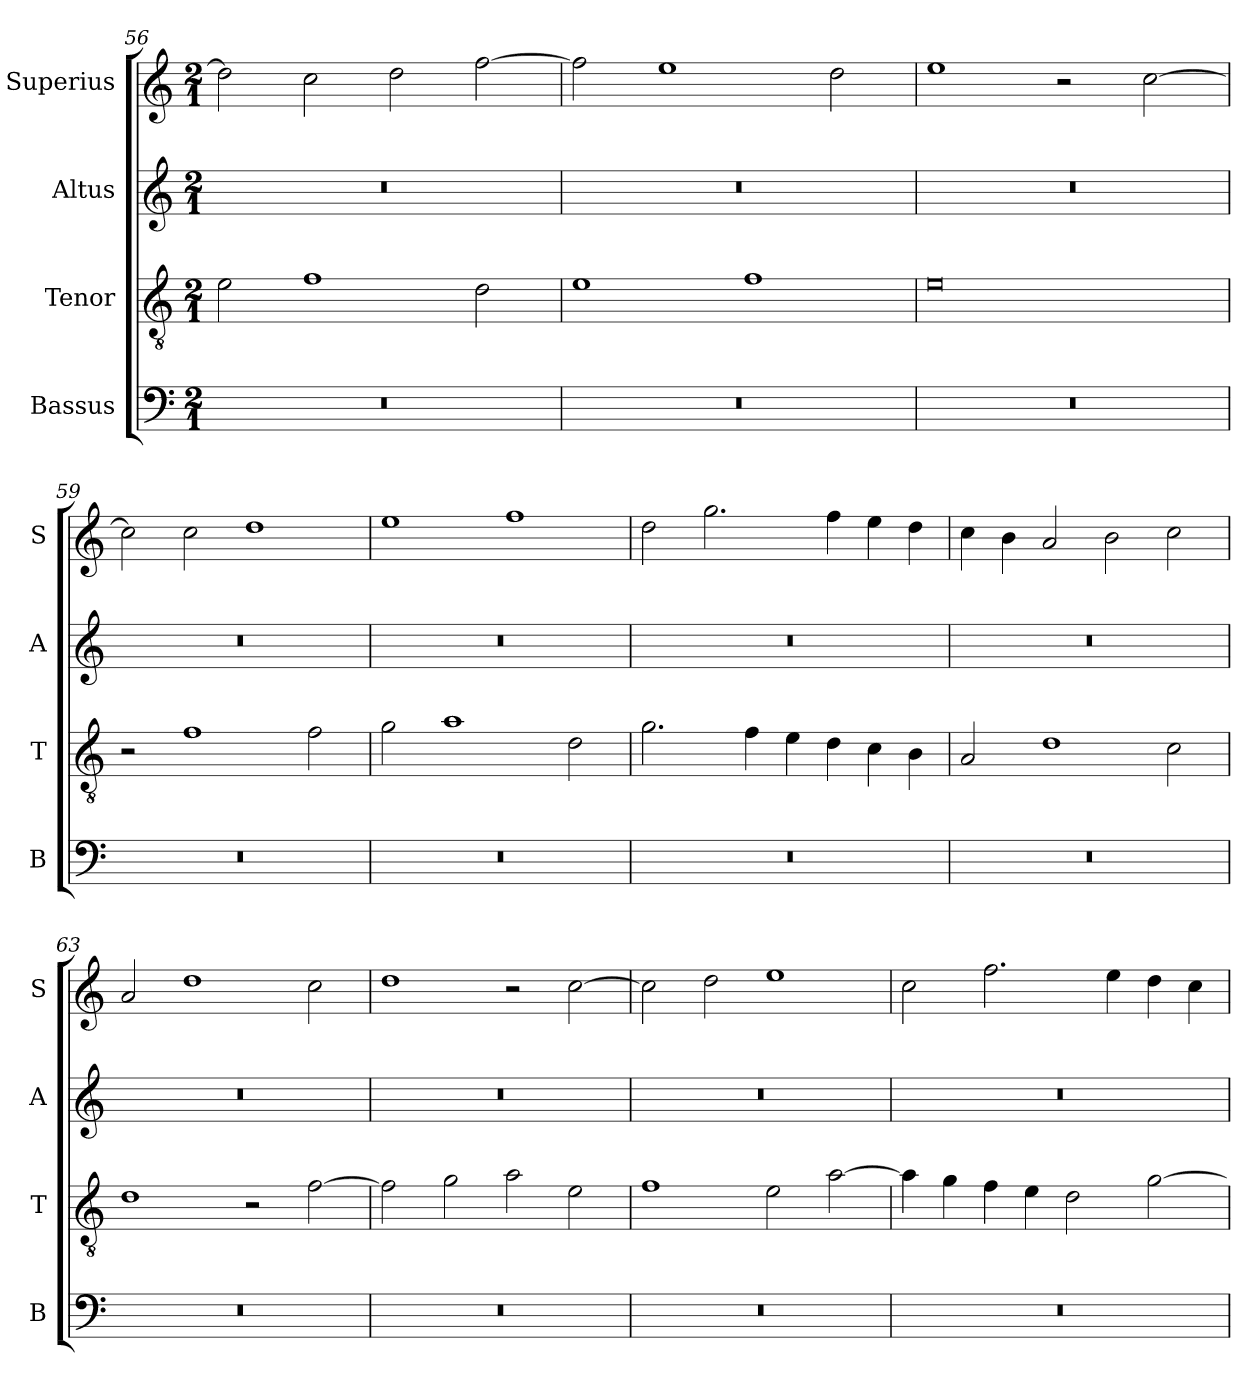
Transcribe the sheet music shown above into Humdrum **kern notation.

**kern	**kern	**kern	**kern
*part4	*part3	*part2	*part1
*staff4	*staff3	*staff2	*staff1
*I"Bassus	*I"Tenor	*I"Altus	*I"Superius
*I'B	*I'T	*I'A	*I'S
*clefF4	*clefGv2	*clefG2	*clefG2
*k[]	*k[]	*k[]	*k[]
*C:	*C:	*C:	*C:
*M2/1	*M2/1	*M2/1	*M2/1
=56	=56	=56	=56
0r	2e	0r	2dd]
.	1f	.	2cc
.	.	.	2dd
.	2d	.	[2ff
=57	=57	=57	=57
0r	1e	0r	2ff]
.	.	.	1ee
.	1f	.	.
.	.	.	2dd
=58	=58	=58	=58
0r	0e	0r	1ee
.	.	.	2r
.	.	.	[2cc
=59	=59	=59	=59
0r	2r	0r	2cc]
.	1f	.	2cc
.	.	.	1dd
.	2f	.	.
=60	=60	=60	=60
0r	2g	0r	1ee
.	1a	.	.
.	.	.	1ff
.	2d	.	.
=61	=61	=61	=61
0r	2.g	0r	2dd
.	.	.	2.gg
.	4f	.	.
.	4e	.	.
.	4d	.	4ff
.	4c	.	4ee
.	4B	.	4dd
=62	=62	=62	=62
0r	2A	0r	4cc
.	.	.	4b
.	1d	.	2a
.	.	.	2b
.	2c	.	2cc
=63	=63	=63	=63
0r	1d	0r	2a
.	.	.	1dd
.	2r	.	.
.	[2f	.	2cc
=64	=64	=64	=64
0r	2f]	0r	1dd
.	2g	.	.
.	2a	.	2r
.	2e	.	[2cc
=65	=65	=65	=65
0r	1f	0r	2cc]
.	.	.	2dd
.	2e	.	1ee
.	[2a	.	.
=66	=66	=66	=66
0r	4a]	0r	2cc
.	4g	.	.
.	4f	.	2.ff
.	4e	.	.
.	2d	.	.
.	.	.	4ee
.	[2g	.	4dd
.	.	.	4cc
=	=	=	=
*-	*-	*-	*-
